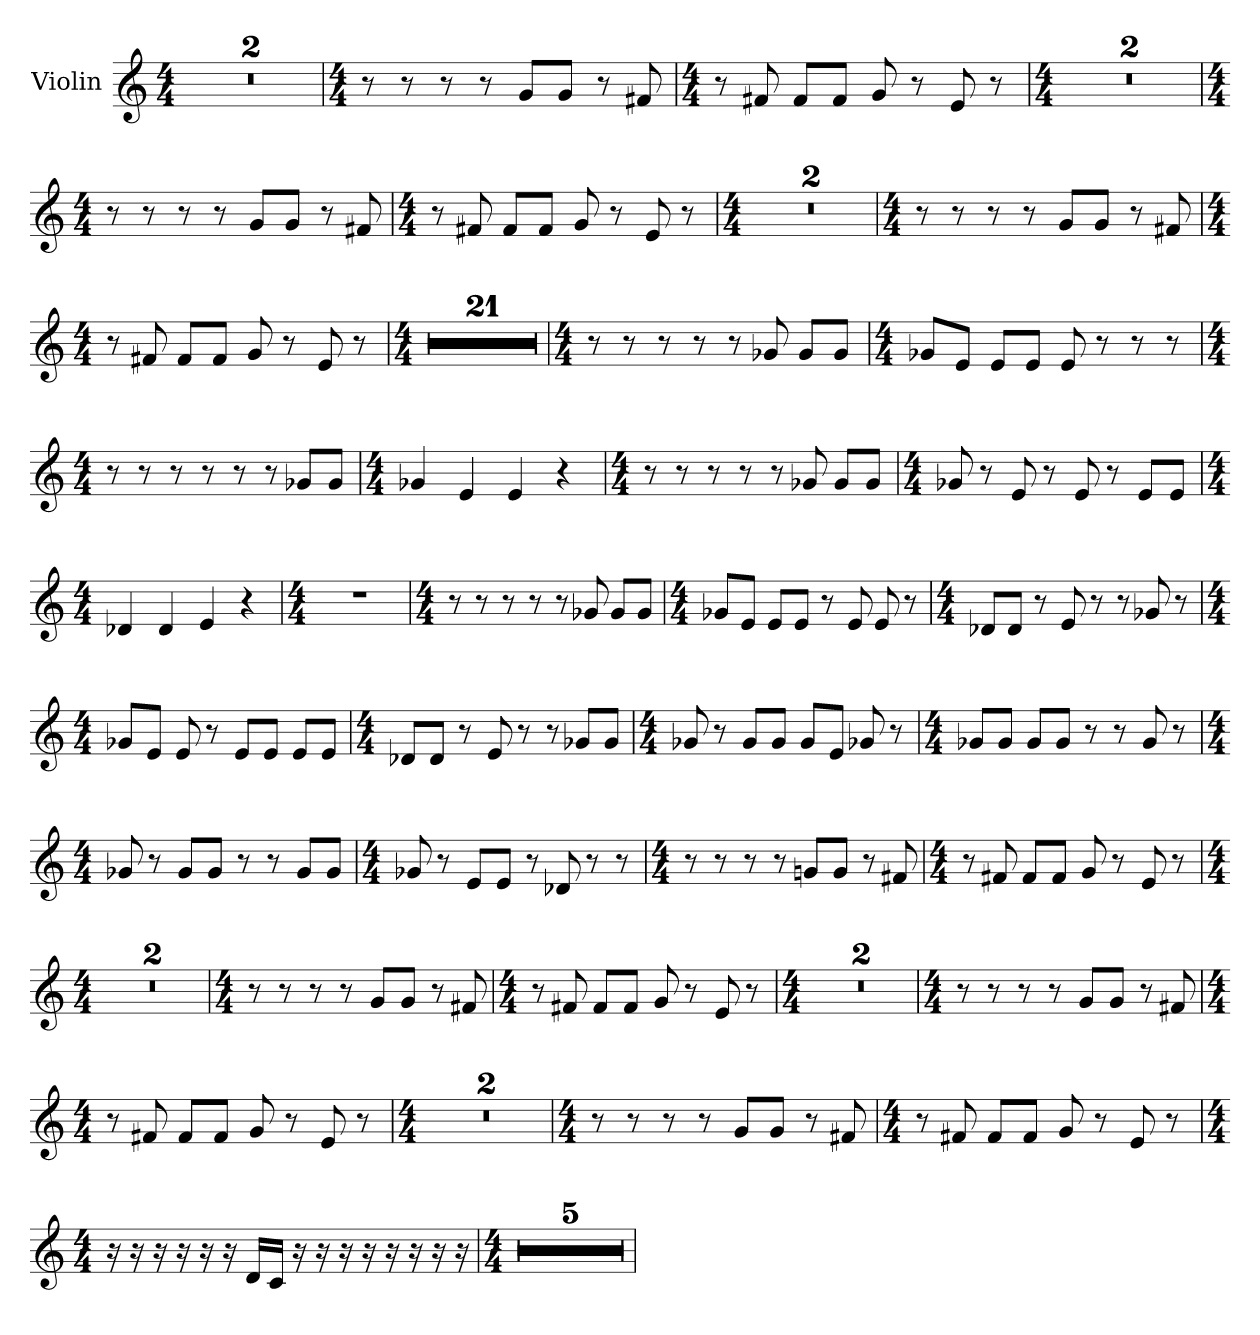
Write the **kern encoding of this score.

**kern
*part1
*staff1
*I"Violin
*I'Vln
*M4/4
=
1r
=
*M4/4
1r
=
*M4/4
8r
8r
8r
8r
8gL
8gJ
8r
8f#X
=
*M4/4
8r
8f#X
8f#L
8f#J
8g
8r
8e
8r
=
*M4/4
1r
=
*M4/4
1r
=
*M4/4
8r
8r
8r
8r
8gL
8gJ
8r
8f#X
=
*M4/4
8r
8f#X
8f#L
8f#J
8g
8r
8e
8r
=
*M4/4
1r
=
*M4/4
1r
=
*M4/4
8r
8r
8r
8r
8gL
8gJ
8r
8f#X
=
*M4/4
8r
8f#X
8f#L
8f#J
8g
8r
8e
8r
=
*M4/4
1r
=
*M4/4
1r
=
*M4/4
1r
=
*M4/4
1r
=
*M4/4
1r
=
*M4/4
1r
=
*M4/4
1r
=
*M4/4
1r
=
*M4/4
1r
=
*M4/4
1r
=
*M4/4
1r
=
*M4/4
1r
=
*M4/4
1r
=
*M4/4
1r
=
*M4/4
1r
=
*M4/4
1r
=
*M4/4
1r
=
*M4/4
1r
=
*M4/4
1r
=
*M4/4
1r
=
*M4/4
1r
=
*M4/4
8r
8r
8r
8r
8r
8g-X
8g-L
8g-J
=
*M4/4
8g-XL
8eJ
8eL
8eJ
8e
8r
8r
8r
=
*M4/4
8r
8r
8r
8r
8r
8r
8g-XL
8g-J
=
*M4/4
4g-X
4e
4e
4r
=
*M4/4
8r
8r
8r
8r
8r
8g-X
8g-L
8g-J
=
*M4/4
8g-X
8r
8e
8r
8e
8r
8eL
8eJ
=
*M4/4
4d-X
4d-
4e
4r
=
*M4/4
1r
=
*M4/4
8r
8r
8r
8r
8r
8g-X
8g-L
8g-J
=
*M4/4
8g-XL
8eJ
8eL
8eJ
8r
8e
8e
8r
=
*M4/4
8d-XL
8d-J
8r
8e
8r
8r
8g-X
8r
=
*M4/4
8g-XL
8eJ
8e
8r
8eL
8eJ
8eL
8eJ
=
*M4/4
8d-XL
8d-J
8r
8e
8r
8r
8g-XL
8g-J
=
*M4/4
8g-X
8r
8g-L
8g-J
8g-L
8eJ
8g-X
8r
=
*M4/4
8g-XL
8g-J
8g-L
8g-J
8r
8r
8g-
8r
=
*M4/4
8g-X
8r
8g-L
8g-J
8r
8r
8g-L
8g-J
=
*M4/4
8g-X
8r
8eL
8eJ
8r
8d-X
8r
8r
=
*M4/4
8r
8r
8r
8r
8gnL
8gJ
8r
8f#X
=
*M4/4
8r
8f#X
8f#L
8f#J
8g
8r
8e
8r
=
*M4/4
1r
=
*M4/4
1r
=
*M4/4
8r
8r
8r
8r
8gL
8gJ
8r
8f#X
=
*M4/4
8r
8f#X
8f#L
8f#J
8g
8r
8e
8r
=
*M4/4
1r
=
*M4/4
1r
=
*M4/4
8r
8r
8r
8r
8gL
8gJ
8r
8f#X
=
*M4/4
8r
8f#X
8f#L
8f#J
8g
8r
8e
8r
=
*M4/4
1r
=
*M4/4
1r
=
*M4/4
8r
8r
8r
8r
8gL
8gJ
8r
8f#X
=
*M4/4
8r
8f#X
8f#L
8f#J
8g
8r
8e
8r
=
*M4/4
16r
16r
16r
16r
16r
16r
16dLL
16cJJ
16r
16r
16r
16r
16r
16r
16r
16r
=
*M4/4
1r
=
*M4/4
1r
=
*M4/4
1r
=
*M4/4
1r
=
*M4/4
1r
=
*-
